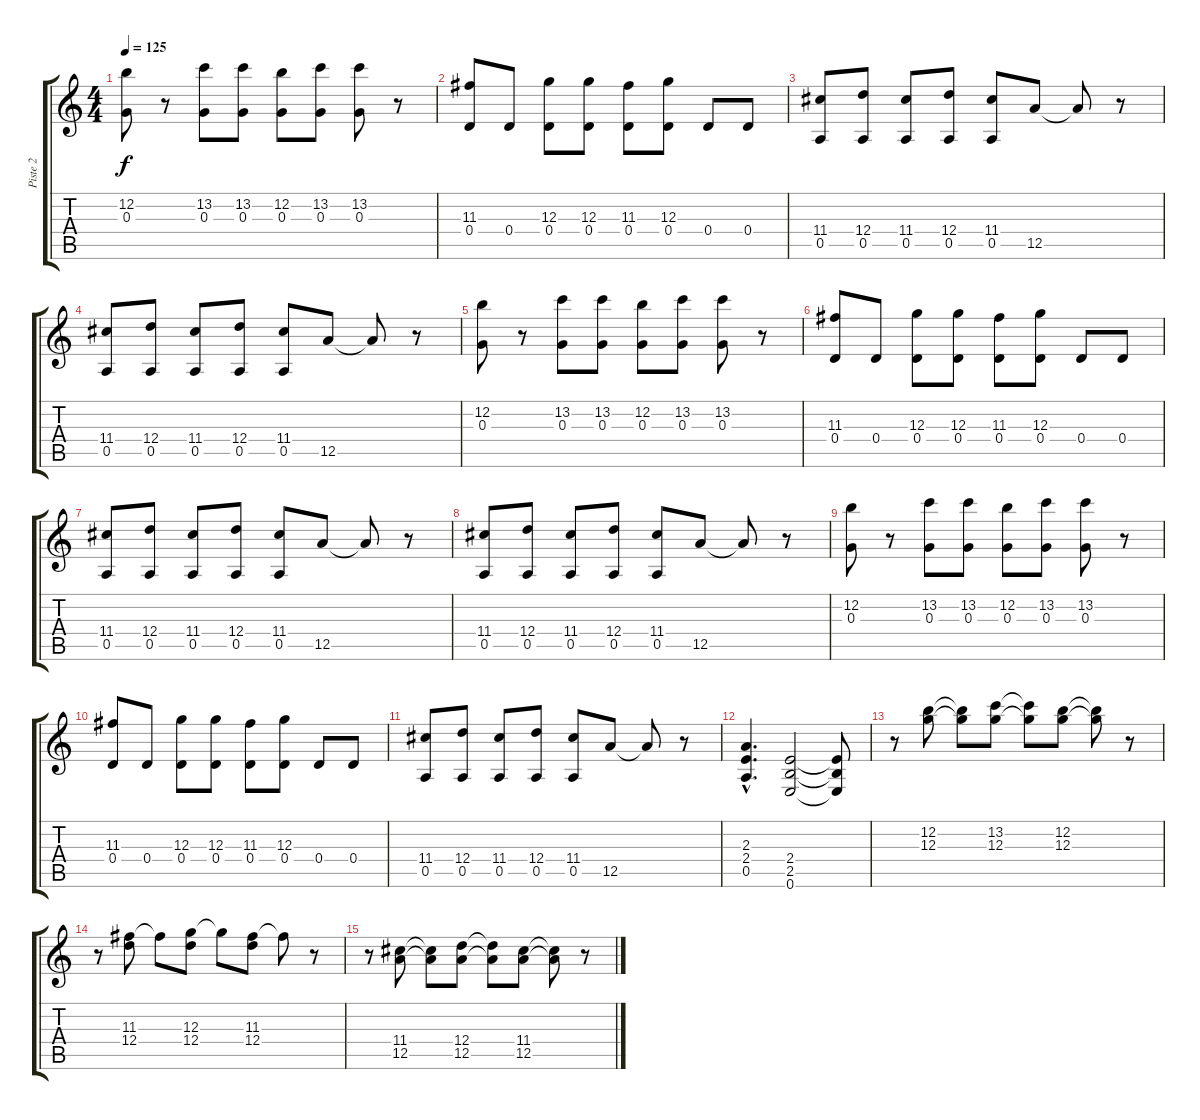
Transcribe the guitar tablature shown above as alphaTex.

\track ("Piste 2" "Piste 2") {instrument overdrivenguitar}
\staff {score tabs}
\tuning (E4 B3 G3 D3 A2 E2) {hide}
\ts (4 4)
\tempo 125
\clef g2
\ks c
(12.2 0.3).8{dy f} r.8 (13.2 0.3).8 (13.2 0.3).8 (12.2 0.3).8 (13.2 0.3).8 (13.2 0.3).8 r.8 |
(11.3 0.4).8 0.4.8 (12.3 0.4).8 (12.3 0.4).8 (11.3 0.4).8 (12.3 0.4).8 0.4.8 0.4.8 |
(11.4 0.5).8 (12.4 0.5).8 (11.4 0.5).8 (12.4 0.5).8 (11.4 0.5).8 12.5.8 12.5{t}.8 r.8 |
(11.4 0.5).8 (12.4 0.5).8 (11.4 0.5).8 (12.4 0.5).8 (11.4 0.5).8 12.5.8 12.5{t}.8 r.8 |
(12.2 0.3).8 r.8 (13.2 0.3).8 (13.2 0.3).8 (12.2 0.3).8 (13.2 0.3).8 (13.2 0.3).8 r.8 |
(11.3 0.4).8 0.4.8 (12.3 0.4).8 (12.3 0.4).8 (11.3 0.4).8 (12.3 0.4).8 0.4.8 0.4.8 |
(11.4 0.5).8 (12.4 0.5).8 (11.4 0.5).8 (12.4 0.5).8 (11.4 0.5).8 12.5.8 12.5{t}.8 r.8 |
(11.4 0.5).8 (12.4 0.5).8 (11.4 0.5).8 (12.4 0.5).8 (11.4 0.5).8 12.5.8 12.5{t}.8 r.8 |
(12.2 0.3).8 r.8 (13.2 0.3).8 (13.2 0.3).8 (12.2 0.3).8 (13.2 0.3).8 (13.2 0.3).8 r.8 |
(11.3 0.4).8 0.4.8 (12.3 0.4).8 (12.3 0.4).8 (11.3 0.4).8 (12.3 0.4).8 0.4.8 0.4.8 |
(11.4 0.5).8 (12.4 0.5).8 (11.4 0.5).8 (12.4 0.5).8 (11.4 0.5).8 12.5.8 12.5{t}.8 r.8 |
(2.3{hac} 2.4{hac} 0.5{hac}).4{d} (2.4 2.5 0.6).2 (2.4{t} 2.5{t} 0.6{t}).8 |
r.8 (12.2 12.3).8 (12.2{t} 12.3{t}).8 (13.2 12.3).8 (13.2{t} 12.3{t}).8 (12.2 12.3).8 (12.2{t} 12.3{t}).8 r.8 |
r.8 (11.3 12.4).8 11.3{t}.8 (12.3 12.4).8 12.3{t}.8 (11.3 12.4).8 11.3{t}.8 r.8 |
r.8 (11.4 12.5).8 (11.4{t} 12.5{t}).8 (12.4 12.5).8 (12.4{t} 12.5{t}).8 (11.4 12.5).8 (11.4{t} 12.5{t}).8 r.8
